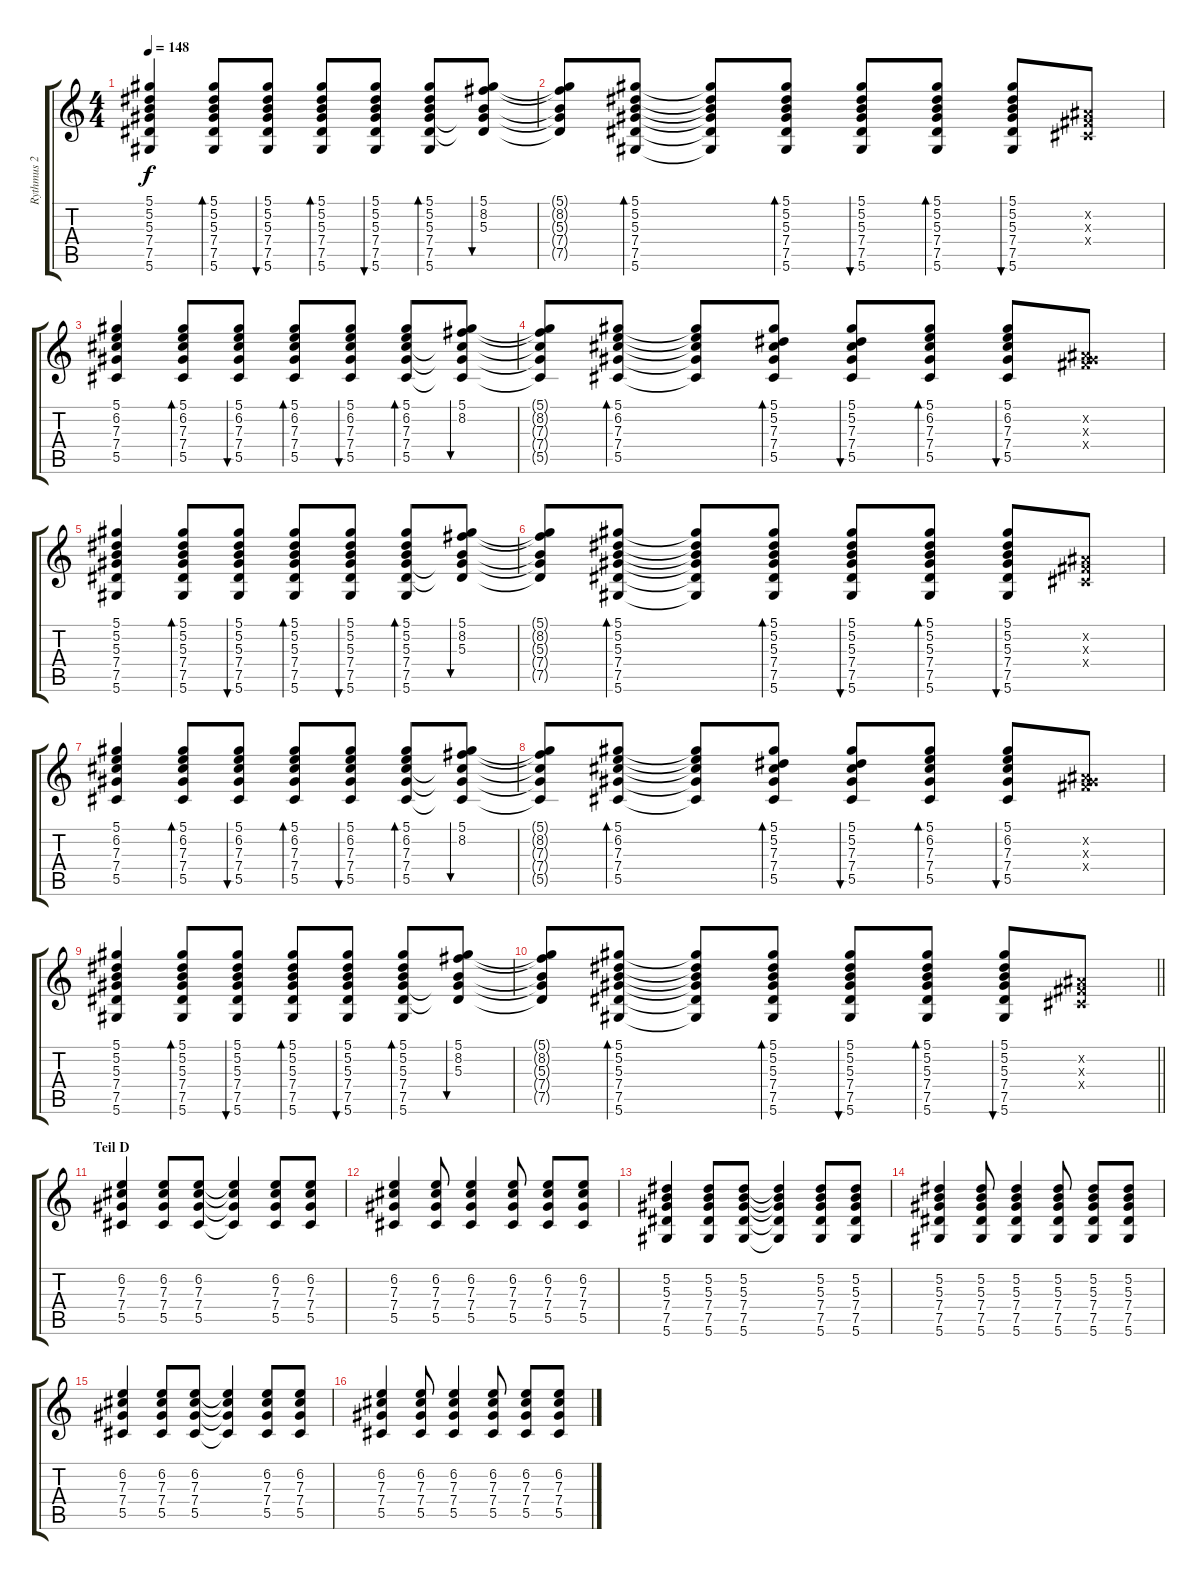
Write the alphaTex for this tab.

\track ("Rythmus 2 " "Rythmus 2 ") {instrument acousticguitarsteel}
\staff {score tabs}
\tuning (Eb4 Bb3 Gb3 Db3 Ab2 Eb2) {hide}
\ts (4 4)
\tempo 148
\clef g2
\ks c
(5.1 5.2 5.3 7.4 7.5 5.6).4{dy f} (5.1 5.2 5.3 7.4 7.5 5.6).8{bd 30} (5.1 5.2 5.3 7.4 7.5 5.6).8{bu 30} (5.1 5.2 5.3 7.4 7.5 5.6).8{bd 30} (5.1 5.2 5.3 7.4 7.5 5.6).8{bu 30} (5.1 5.2 5.3 7.4 7.5 5.6).8{bd 30} (5.1 8.2 5.3 7.4{t} 7.5{t}).8{bu 30} |
(5.1{t} 8.2{t} 5.3{t} 7.4{t} 7.5{t}).8 (5.1 5.2 5.3 7.4 7.5 5.6).8{bd 30} (5.1{t} 5.2{t} 5.3{t} 7.4{t} 7.5{t} 5.6{t}).8 (5.1 5.2 5.3 7.4 7.5 5.6).8{bd 30} (5.1 5.2 5.3 7.4 7.5 5.6).8{bu 30} (5.1 5.2 5.3 7.4 7.5 5.6).8{bd 30} (5.1 5.2 5.3 7.4 7.5 5.6).8{bu 30} (0.2{x} 0.3{x} 0.4{x}).8 |
(5.1 6.2 7.3 7.4 5.5).4{volume 12} (5.1 6.2 7.3 7.4 5.5).8{bd 30} (5.1 6.2 7.3 7.4 5.5).8{bu 30} (5.1 6.2 7.3 7.4 5.5).8{bd 30} (5.1 6.2 7.3 7.4 5.5).8{bu 30} (5.1 6.2 7.3 7.4 5.5).8{bd 30} (5.1 8.2 7.3{t} 7.4{t} 5.5{t}).8{bu 30} |
(5.1{t} 8.2{t} 7.3{t} 7.4{t} 5.5{t}).8 (5.1 6.2 7.3 7.4 5.5).8{bd 30} (5.1{t} 6.2{t} 7.3{t} 7.4{t} 5.5{t}).8 (5.1 5.2 7.3 7.4 5.5).8{bd 30} (5.1 5.2 7.3 7.4 5.5).8{bu 30} (5.1 6.2 7.3 7.4 5.5).8{bd 30} (5.1 6.2 7.3 7.4 5.5).8{bu 30} (0.2{x} 0.3{x} 7.4{x}).8 |
(5.1 5.2 5.3 7.4 7.5 5.6).4 (5.1 5.2 5.3 7.4 7.5 5.6).8{bd 30} (5.1 5.2 5.3 7.4 7.5 5.6).8{bu 30} (5.1 5.2 5.3 7.4 7.5 5.6).8{bd 30} (5.1 5.2 5.3 7.4 7.5 5.6).8{bu 30} (5.1 5.2 5.3 7.4 7.5 5.6).8{bd 30} (5.1 8.2 5.3 7.4{t} 7.5{t}).8{bu 30} |
(5.1{t} 8.2{t} 5.3{t} 7.4{t} 7.5{t}).8 (5.1 5.2 5.3 7.4 7.5 5.6).8{bd 30} (5.1{t} 5.2{t} 5.3{t} 7.4{t} 7.5{t} 5.6{t}).8 (5.1 5.2 5.3 7.4 7.5 5.6).8{bd 30} (5.1 5.2 5.3 7.4 7.5 5.6).8{bu 30} (5.1 5.2 5.3 7.4 7.5 5.6).8{bd 30} (5.1 5.2 5.3 7.4 7.5 5.6).8{bu 30} (0.2{x} 0.3{x} 0.4{x}).8 |
(5.1 6.2 7.3 7.4 5.5).4{volume 12} (5.1 6.2 7.3 7.4 5.5).8{bd 30} (5.1 6.2 7.3 7.4 5.5).8{bu 30} (5.1 6.2 7.3 7.4 5.5).8{bd 30} (5.1 6.2 7.3 7.4 5.5).8{bu 30} (5.1 6.2 7.3 7.4 5.5).8{bd 30} (5.1 8.2 7.3{t} 7.4{t} 5.5{t}).8{bu 30} |
(5.1{t} 8.2{t} 7.3{t} 7.4{t} 5.5{t}).8 (5.1 6.2 7.3 7.4 5.5).8{bd 30} (5.1{t} 6.2{t} 7.3{t} 7.4{t} 5.5{t}).8 (5.1 5.2 7.3 7.4 5.5).8{bd 30} (5.1 5.2 7.3 7.4 5.5).8{bu 30} (5.1 6.2 7.3 7.4 5.5).8{bd 30} (5.1 6.2 7.3 7.4 5.5).8{bu 30} (0.2{x} 0.3{x} 7.4{x}).8 |
(5.1 5.2 5.3 7.4 7.5 5.6).4 (5.1 5.2 5.3 7.4 7.5 5.6).8{bd 30} (5.1 5.2 5.3 7.4 7.5 5.6).8{bu 30} (5.1 5.2 5.3 7.4 7.5 5.6).8{bd 30} (5.1 5.2 5.3 7.4 7.5 5.6).8{bu 30} (5.1 5.2 5.3 7.4 7.5 5.6).8{bd 30} (5.1 8.2 5.3 7.4{t} 7.5{t}).8{bu 30} |
\barLineRight lightlight
(5.1{t} 8.2{t} 5.3{t} 7.4{t} 7.5{t}).8 (5.1 5.2 5.3 7.4 7.5 5.6).8{bd 30} (5.1{t} 5.2{t} 5.3{t} 7.4{t} 7.5{t} 5.6{t}).8 (5.1 5.2 5.3 7.4 7.5 5.6).8{bd 30} (5.1 5.2 5.3 7.4 7.5 5.6).8{bu 30} (5.1 5.2 5.3 7.4 7.5 5.6).8{bd 30} (5.1 5.2 5.3 7.4 7.5 5.6).8{bu 30} (0.2{x} 0.3{x} 0.4{x}).8 |
\section ("" "Teil D")
(6.2 7.3 7.4 5.5).4{volume 11} (6.2 7.3 7.4 5.5).8 (6.2 7.3 7.4 5.5).8 (6.2{t} 7.3{t} 7.4{t} 5.5{t}).4 (6.2 7.3 7.4 5.5).8 (6.2 7.3 7.4 5.5).8 |
(6.2 7.3 7.4 5.5).4 (6.2 7.3 7.4 5.5).8 (6.2 7.3 7.4 5.5).4 (6.2 7.3 7.4 5.5).8 (6.2 7.3 7.4 5.5).8 (6.2 7.3 7.4 5.5).8 |
(5.2 5.3 7.4 7.5 5.6).4 (5.2 5.3 7.4 7.5 5.6).8 (5.2 5.3 7.4 7.5 5.6).8 (5.2{t} 5.3{t} 7.4{t} 7.5{t} 5.6{t}).4 (5.2 5.3 7.4 7.5 5.6).8 (5.2 5.3 7.4 7.5 5.6).8 |
(5.2 5.3 7.4 7.5 5.6).4 (5.2 5.3 7.4 7.5 5.6).8 (5.2 5.3 7.4 7.5 5.6).4 (5.2 5.3 7.4 7.5 5.6).8 (5.2 5.3 7.4 7.5 5.6).8 (5.2 5.3 7.4 7.5 5.6).8 |
(6.2 7.3 7.4 5.5).4 (6.2 7.3 7.4 5.5).8 (6.2 7.3 7.4 5.5).8 (6.2{t} 7.3{t} 7.4{t} 5.5{t}).4 (6.2 7.3 7.4 5.5).8 (6.2 7.3 7.4 5.5).8 |
(6.2 7.3 7.4 5.5).4 (6.2 7.3 7.4 5.5).8 (6.2 7.3 7.4 5.5).4 (6.2 7.3 7.4 5.5).8 (6.2 7.3 7.4 5.5).8 (6.2 7.3 7.4 5.5).8
